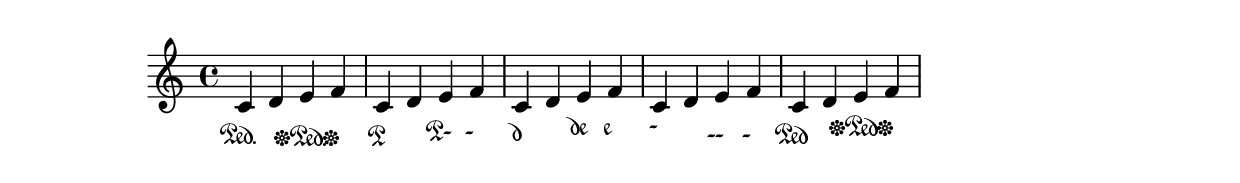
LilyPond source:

%% DO NOT EDIT this file manually; it is automatically
%% generated from LSR http://lsr.dsi.unimi.it
%% Make any changes in LSR itself, or in Documentation/snippets/new/ ,
%% and then run scripts/auxiliar/makelsr.py
%%
%% This file is in the public domain.
\version "2.14.0"

\header {
  lsrtags = "keyboards, tweaks-and-overrides"

%% Translation of GIT committish: 8b93de6ce951b7b14bc7818f31019524295b990f
  texidoces = "
Se puede usar @code{Staff.pedalSustainStrings} para fijar el texto de
las indicaciones de pisar pedal y levantar pedal.  Observe que las
únicas cadenas válidas son las que están en la lista de glifos de
pedal: los valores que aparecen en este fragmento de código son una
relación exhaustiva.

"
  doctitlees = "Modificar el texto de las indicaciones de pedal"



  texidoc = "
@code{Staff.pedalSustainStrings} can be used to set the text used for
pedal down and up.  Note that the only valid strings are those found in
the list of pedal glyphs - the values used this snippet constitute an
exhaustive list.

"
  doctitle = "Changing the text for sustain markings"
} % begin verbatim

sustainNotes = { c4\sustainOn d e\sustainOff\sustainOn f\sustainOff }

\relative c' {
  \sustainNotes
  \set Staff.pedalSustainStrings = #'("P" "P-" "-")
  \sustainNotes
  \set Staff.pedalSustainStrings = #'("d" "de" "e")
  \sustainNotes
  \set Staff.pedalSustainStrings = #'("M" "M-" "-")
  \sustainNotes
  \set Staff.pedalSustainStrings = #'("Ped" "*Ped" "*")
  \sustainNotes
}
